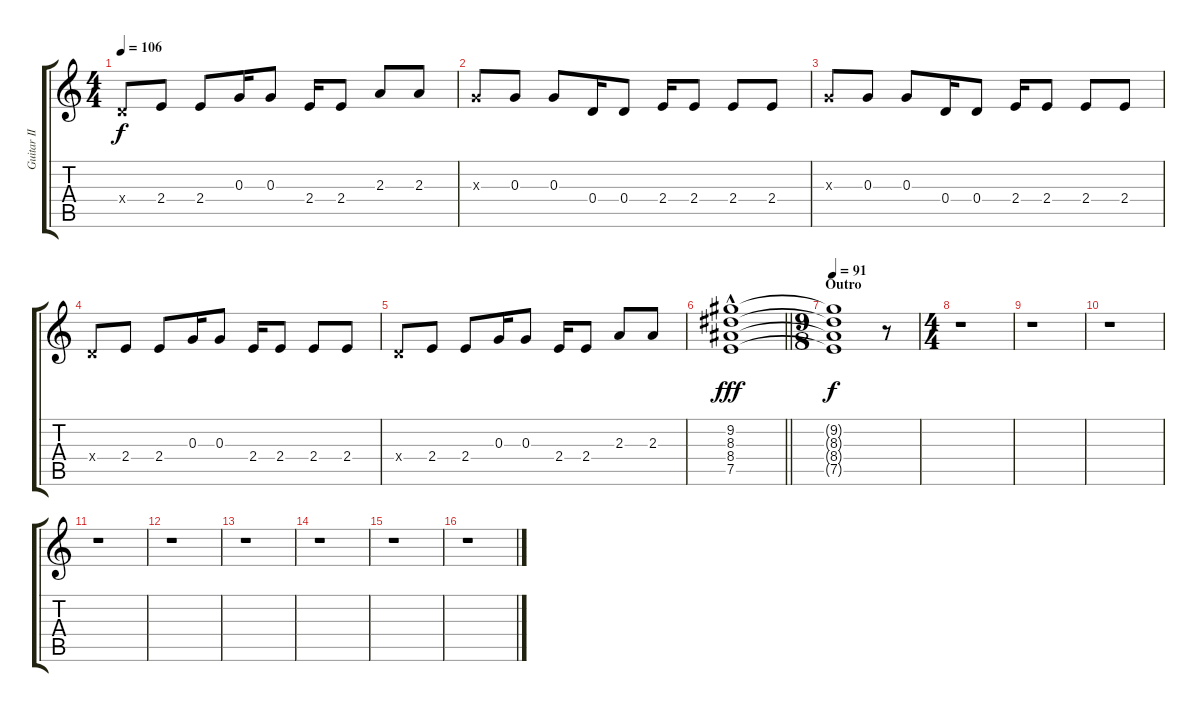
\track ("Guitar II" "Guitar II") {instrument overdrivenguitar}
\staff {score tabs}
\tuning (E4 B3 G3 D3 A2 E2) {hide}
\ts (4 4)
\tempo 106
\clef g2
\ks c
0.4{x}.8{dy f} 2.4.8 2.4.8 0.3.16 0.3.8 2.4.16 2.4.8 2.3.8 2.3.8 |
0.3{x}.8 0.3.8 0.3.8 0.4.16 0.4.8 2.4.16 2.4.8 2.4.8 2.4.8 |
0.3{x}.8 0.3.8 0.3.8 0.4.16 0.4.8 2.4.16 2.4.8 2.4.8 2.4.8 |
0.4{x}.8 2.4.8 2.4.8 0.3.16 0.3.8 2.4.16 2.4.8 2.4.8 2.4.8 |
0.4{x}.8 2.4.8 2.4.8 0.3.16 0.3.8 2.4.16 2.4.8 2.3.8 2.3.8 |
\barLineRight lightlight
(9.2{hac} 8.3{hac} 8.4{hac} 7.5{hac}).1{dy fff} |
\ts (9 8)
\section ("" "Outro")
\tempo 91
(9.2{t} 8.3{t} 8.4{t} 7.5{t}).1{dy f} r.8 |
\ts (4 4)
r.1 |
r.1 |
r.1 |
r.1 |
r.1 |
r.1 |
r.1 |
r.1 |
r.1
